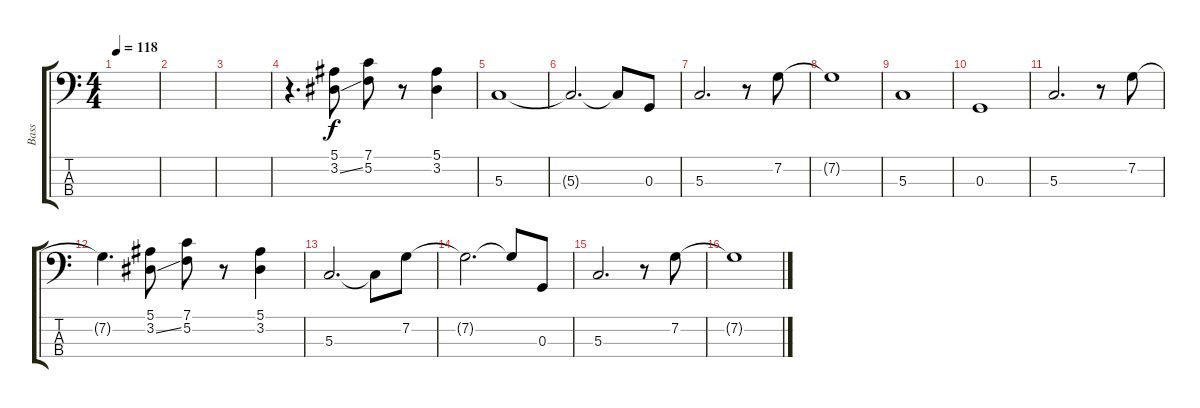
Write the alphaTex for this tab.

\track ("Bass" "Bass") {instrument electricbassfinger}
\staff {score tabs}
\tuning (F2 C2 G1 C1) {hide}
\ts (4 4)
\tempo 118
\clef f4
\ks c
|
|
|
r.4{d} (5.1 3.2{ss}).8 (7.1 5.2).8 r.8 (5.1 3.2).4 |
5.3.1 |
5.3{t}.2{d} 5.3{t}.8 0.3.8 |
5.3.2{d} r.8 7.2.8 |
7.2{t}.1 |
5.3.1 |
0.3.1 |
5.3.2{d} r.8 7.2.8 |
7.2{t}.4{d} (5.1 3.2{ss}).8 (7.1 5.2).8 r.8 (5.1 3.2).4 |
5.3.2{d} 5.3{t}.8 7.2.8 |
7.2{t}.2{d} 7.2{t}.8 0.3.8 |
5.3.2{d} r.8 7.2.8 |
7.2{t}.1
